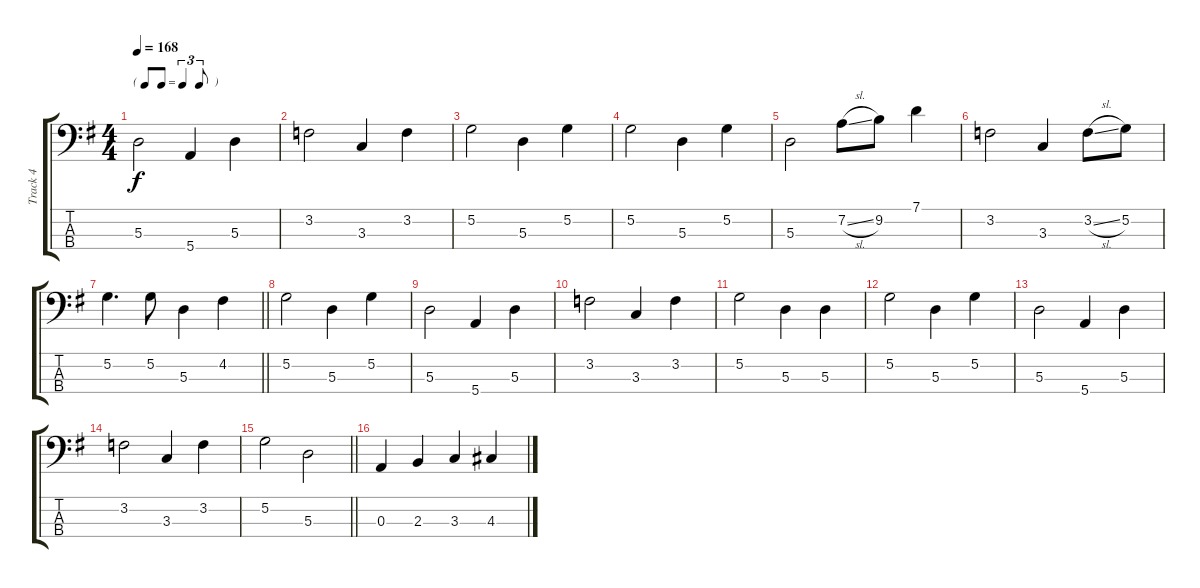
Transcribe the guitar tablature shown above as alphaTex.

\track ("Track 4" "Track 4") {instrument electricbassfinger}
\staff {score tabs}
\tuning (G2 D2 A1 E1) {hide}
\ts (4 4)
\tf triplet8th
\tempo 168
\clef f4
\ks g
5.3.2{dy f} 5.4.4 5.3.4 |
3.2.2 3.3.4 3.2.4 |
5.2.2 5.3.4 5.2.4 |
5.2.2 5.3.4 5.2.4 |
5.3.2 7.2{sl}.8 9.2.8 7.1.4 |
3.2.2 3.3.4 3.2{sl}.8 5.2.8 |
\barLineRight lightlight
5.2.4{d} 5.2.8 5.3.4 4.2.4 |
5.2.2 5.3.4 5.2.4 |
5.3.2 5.4.4 5.3.4 |
3.2.2 3.3.4 3.2.4 |
5.2.2 5.3.4 5.3.4 |
5.2.2 5.3.4 5.2.4 |
5.3.2 5.4.4 5.3.4 |
3.2.2 3.3.4 3.2.4 |
\barLineRight lightlight
5.2.2 5.3.2 |
0.3.4 2.3.4 3.3.4 4.3.4
